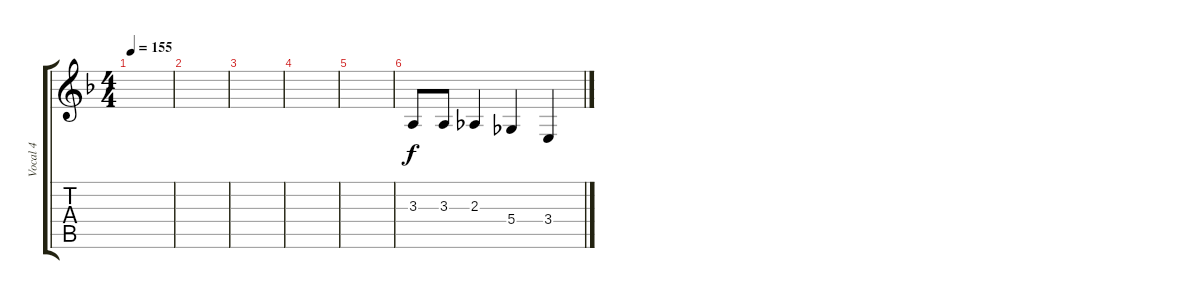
\track ("Vocal 4" "Vocal 4") {instrument tenorsax}
\staff {score tabs}
\tuning (Eb4 Bb3 Gb3 Db3 Ab2 Eb2) {hide}
\ts (4 4)
\tempo 155
\clef g2
\ks dminor
|
|
|
|
|
3.3.8{dy f} 3.3.8 2.3.4 5.4.4 3.4.4
